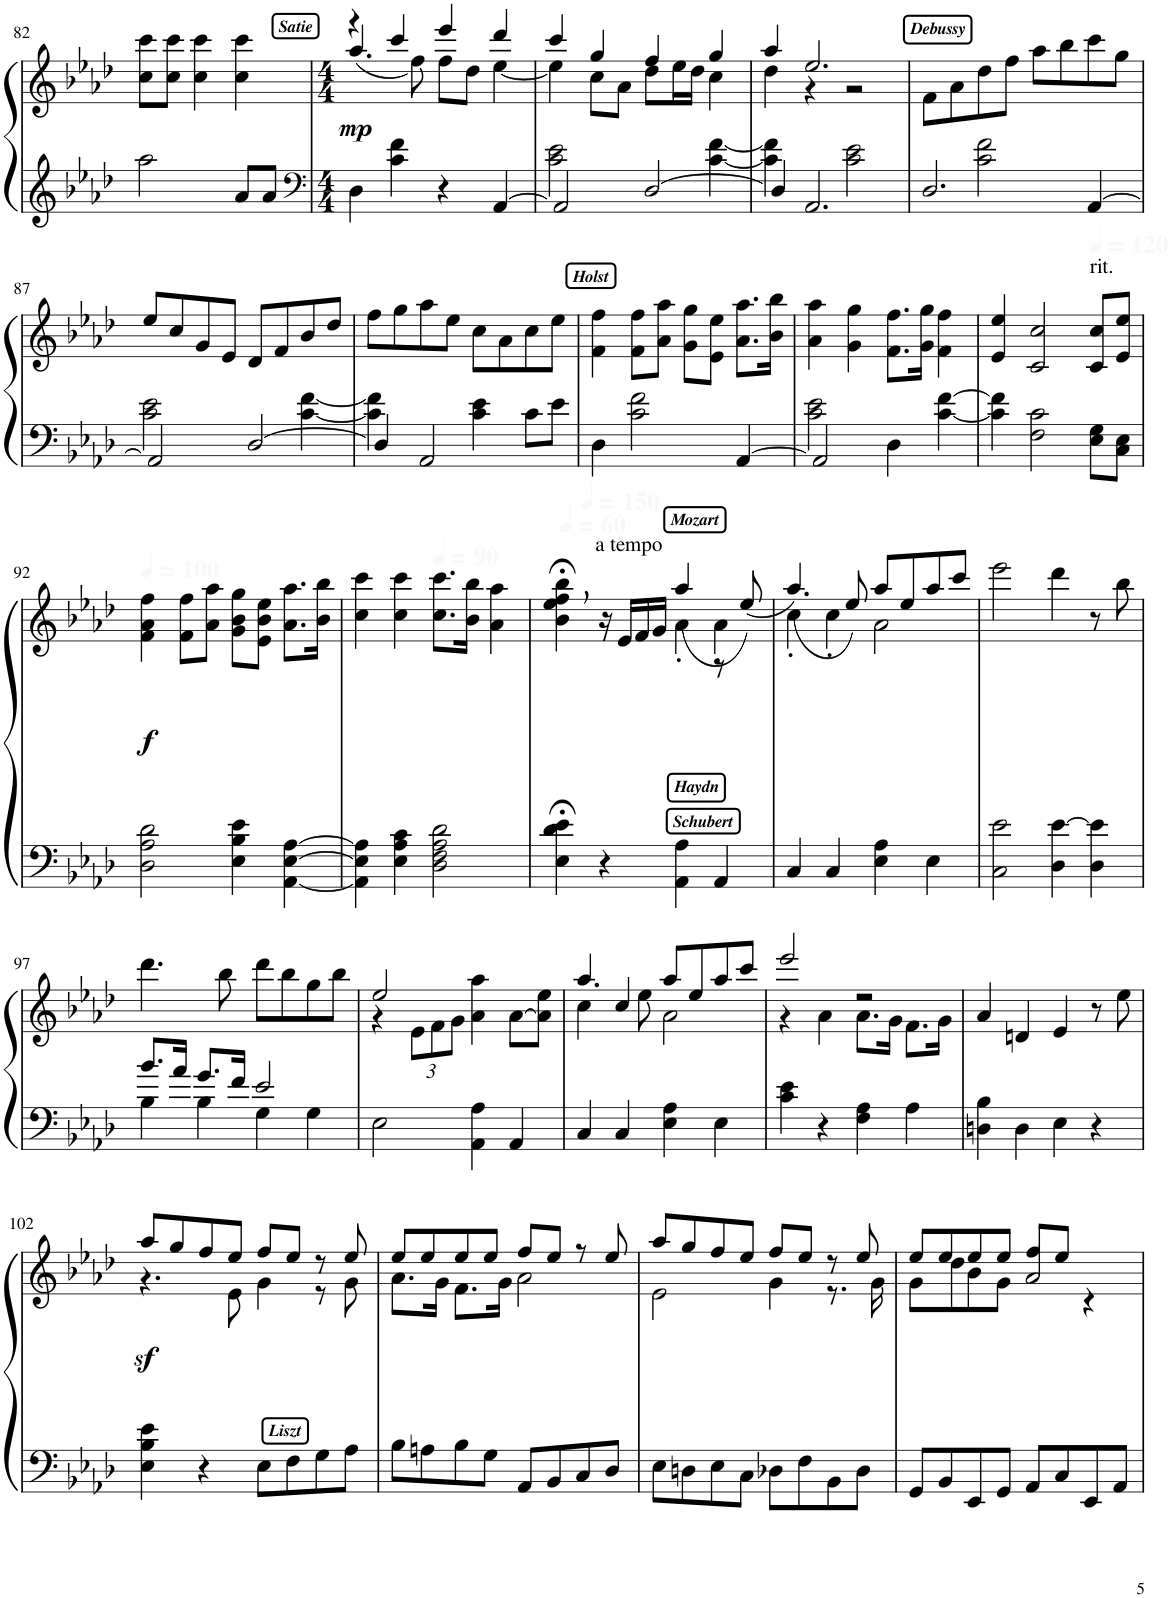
**kern	**kern	**dynam
*part1	*part1	*part1
*staff2	*staff1	*staff1/2
*I"Piano	*	*
*I'Pno.	*	*
!!LO:PB:g=z
*clefG2	*clefG2	*
*k[b-e-a-d-]	*k[b-e-a-d-]	*
*M3/4	*M3/4	*
=82	=82	=82
2aa-\	8cc\ 8ccc\L	.
.	8cc\ 8ccc\J	.
.	4cc\ 4ccc\	.
8a-/L	4cc\ 4ccc\	.
8a-/J	.	.
!!LO:REH:place=s1:a:Bi:cj:fs=8:t=Satie
=83	=83	=83
*clefF4	*	*
*M4/4	*M4/4	*
*	*^	*
!	!	!	!LO:DY:b
4D-\	4r	(4.aa-/	mp
4c\ 4f\	4ccc/	.	.
.	.	8ff\)	.
4r	4eee-/	8ff\L	.
.	.	8dd-\J	.
[4AA-/	4ddd-/	[4ee-\	.
=84	=84	=84	=84
*^	*	*	*
2AA-/]	2c\ 2e-\	4ccc/	4ee-\]	.
.	.	4gg/	8cc\L	.
.	.	.	8a-\J	.
[2D-/	4ryy	4ff/	8dd-\L	.
.	.	.	16ee-\L	.
.	.	.	16dd-\JJ	.
.	[4c\ [4f\	4gg/	4cc\	.
=85	=85	=85	=85	=85
4D-/]	4c\] 4f\]	4aa-/	4dd-\	.
2.AA-/	4ryy	2.ee-/	4r	.
.	2c\ 2e-\	.	2r	.
*	*	*v	*v	*
!!LO:REH:place=s1:a:Bi:cj:fs=8:t=Debussy
=86	=86	=86	=86
2.D-/	4ryy	8f\L	.
.	.	8a-\	.
.	2c\ 2f\	8dd-\	.
.	.	8ff\J	.
.	.	8aa-\L	.
.	.	8bb-\	.
[4AA-/	4ryy	8ccc\	.
.	.	8gg\J	.
!!LO:LB:g=z
=87	=87	=87	=87
2AA-/]	2c\ 2e-\	8ee-/L	.
.	.	8cc/	.
.	.	8g/	.
.	.	8e-/J	.
[2D-/	4ryy	8d-/L	.
.	.	8f/	.
.	[4c\ [4f\	8b-/	.
.	.	8dd-/J	.
=88	=88	=88	=88
4D-/]	4c\] 4f\]	8ff\L	.
.	.	8gg\	.
2AA-/	4ryy	8aa-\	.
.	.	8ee-\J	.
.	4c\ 4e-\	8cc\L	.
.	.	8a-\	.
8c\L	4ryy	8cc\	.
8e-\J	.	8ee-\J	.
*v	*v	*	*
!!LO:REH:place=s1:a:Bi:cj:fs=8:t=Holst
=89	=89	=89
4D-\	4f\ 4ff\	.
2c\ 2f\	8f\ 8ff\L	.
.	8a-\ 8aa-\J	.
.	8g\ 8gg\L	.
.	8e-\ 8ee-\J	.
[4AA-/	8.a-\ 8.aa-\L	.
.	16b-\ 16bb-\Jk	.
=90	=90	=90
*^	*	*
2AA-/]	2c\ 2e-\	4a-\ 4aa-\	.
.	.	4g\ 4gg\	.
4D-\	2ryy	8.f\ 8.ff\L	.
.	.	16g\ 16gg\Jk	.
[4c\ [4f\	.	4f\ 4ff\	.
*v	*v	*	*
=91	=91	=91
4c\] 4f\]	4e-/ 4ee-/	.
2F\ 2c\	2c/ 2cc/	.
*	*MM120	*
!	!LO:TX:a:t=rit.	!
8E-\ 8G\L	8c/ 8cc/L	.
8C\ 8E-\J	8e-/ 8ee-/J	.
!!LO:LB:g=z
=92	=92	=92
*	*MM100	*
!	!	!LO:DY:b
2D-\ 2A-\ 2d-\	4f\ 4a-\ 4ff\	f
.	8f\ 8ff\L	.
.	8a-\ 8aa-\J	.
4E-\ 4B-\ 4e-\	8g\ 8b-\ 8gg\L	.
.	8e-\ 8b-\ 8ee-\J	.
[4AA-\ [4E-\ [4A-\	8.a-\ 8.aa-\L	.
.	16b-\ 16bb-\Jk	.
=93	=93	=93
4AA-\] 4E-\] 4A-\]	4cc\ 4ccc\	.
4E-\ 4A-\ 4c\	4cc\ 4ccc\	.
*	*MM90	*
2D-\ 2F\ 2A-\ 2d-\	8.cc\ 8.ccc\L	.
.	16b-\ 16bb-\Jk	.
.	4a-\ 4aa-\	.
=94	=94	=94
!!LO:REH:place=s1:b:Bi:cj:fs=8:t=Schubert:qo=2
!!LO:REH:place=s1:a:Bi:cj:fs=8:t=Mozart:qo=2
!!LO:REH:place=s1:b:Bi:cj:fs=8:t=Haydn:qo=1.25
*	*MM60	*
*	*^	*
4E-\;< 4d-\;< 4e-\;<	4b-\;<, 4ee-\;<, 4ff\;<, 4bb-\;<,	2ryy	.
4r	16r	.	.
*	*MM150	*	*
!	!LO:TX:a:t=a tempo	!	!
.	16e-/LL	.	.
.	16f/	.	.
.	16g/JJ	.	.
4AA-\ 4A-\	4a-'\	(4aa-/	.
4AA-/	4a-'\	8r	.
.	.	(8ee-/)	.
=95	=95	=95	=95
4C/	4cc'\	(4.aa-/)	.
4C/	4cc'\	.	.
.	.	8ee-/)	.
4E-\ 4A-\	2a-\	8aa-/L	.
.	.	8ee-/	.
4E-\	.	8aa-/	.
.	.	8ccc/J	.
*	*v	*v	*
=96	=96	=96
2C\ 2e-\	2eee-\	.
4D-\ [4e-\	4ddd-\	.
4D-\ 4e-\]	8r	.
.	8bb-\	.
!!LO:LB:g=z
=97	=97	=97
*^	*	*
8.b-/L	4B-\	4.ddd-\	.
16a-/Jk	.	.	.
8.g/L	4B-\	.	.
.	.	8bb-\	.
16f/Jk	.	.	.
2e-/	4G\	8ddd-\L	.
.	.	8bb-\	.
.	4G\	8gg\	.
.	.	8bb-\J	.
*v	*v	*	*
=98	=98	=98
*	*^	*
2E-\	2ee-/	4r	.
*	*	*Xbrackettup	*
.	.	12e-\L	.
.	.	12f\	.
.	.	12g\J	.
4AA-\ 4A-\	4a-\ 4aa-\	2ryy	.
4AA-/	[8a-\L	.	.
.	8a-\] 8ee-\J	.	.
=99	=99	=99	=99
4C/	4cc\	4.aa-/	.
4C/	4cc/	.	.
.	.	8ee-\	.
4E-\ 4A-\	2a-\	8aa-/L	.
.	.	8ee-/	.
4E-\	.	8aa-/	.
.	.	8ccc/J	.
=100	=100	=100	=100
4c\ 4e-\	2eee-/	4r	.
4r	.	4a-\	.
4F\ 4A-\	2r	8.a-\L	.
.	.	16g\Jk	.
4A-\	.	8.f\L	.
.	.	16g\Jk	.
*	*v	*v	*
=101	=101	=101
4Dn\ 4B-\	4a-/	.
4D\	4dn/	.
4E-\	4e-/	.
4r	8r	.
.	8ee-\	.
!!LO:LB:g=z
!!LO:REH:place=s1:b:Bi:cj:fs=8:t=Liszt:qo=2
=102	=102	=102
*	*^	*
4E-\z> 4B-\z> 4e-\z>	8aa-/L	4.r	.
.	8gg/	.	.
4r	8ff/	.	.
.	8ee-/J	8e-\	.
8E-\L	8ff/L	4g\	.
8F\	8ee-/J	.	.
8G\	8r	8r	.
8A-\J	8ee-/	8g\	.
=103	=103	=103	=103
8B-\L	8ee-/L	8.a-\L	.
8An\	8ee-/	.	.
.	.	16g\Jk	.
8B-\	8ee-/	8.f\L	.
8G\J	8ee-/J	.	.
.	.	16g\Jk	.
8AA-/L	8ff/L	2a-\	.
8BB-/	8ee-/J	.	.
8C/	8r	.	.
8D-/J	8ee-/	.	.
=104	=104	=104	=104
8E-\L	8aa-/L	2e-\	.
8Dn\	8gg/	.	.
8E-\	8ff/	.	.
8C\J	8ee-/J	.	.
8D-X\L	8ff/L	4g\	.
8F\	8ee-/J	.	.
8BB-\	8r	8.r	.
8D-\J	8ee-/	.	.
.	.	16g\	.
=105	=105	=105	=105
8GG/L	8g\L	8ee-/L	.
8BB-/	8dd-\	8ee-/	.
8EE-/	8b-\	8ee-/	.
8GG/J	8g\J	8ee-/J	.
8AA-/L	2a-/	8ff/L	.
8C/	.	8ee-/J	.
8EE-/	.	4r	.
8AA-/J	.	.	.
*	*v	*v	*
=	=	=
*-	*-	*-
